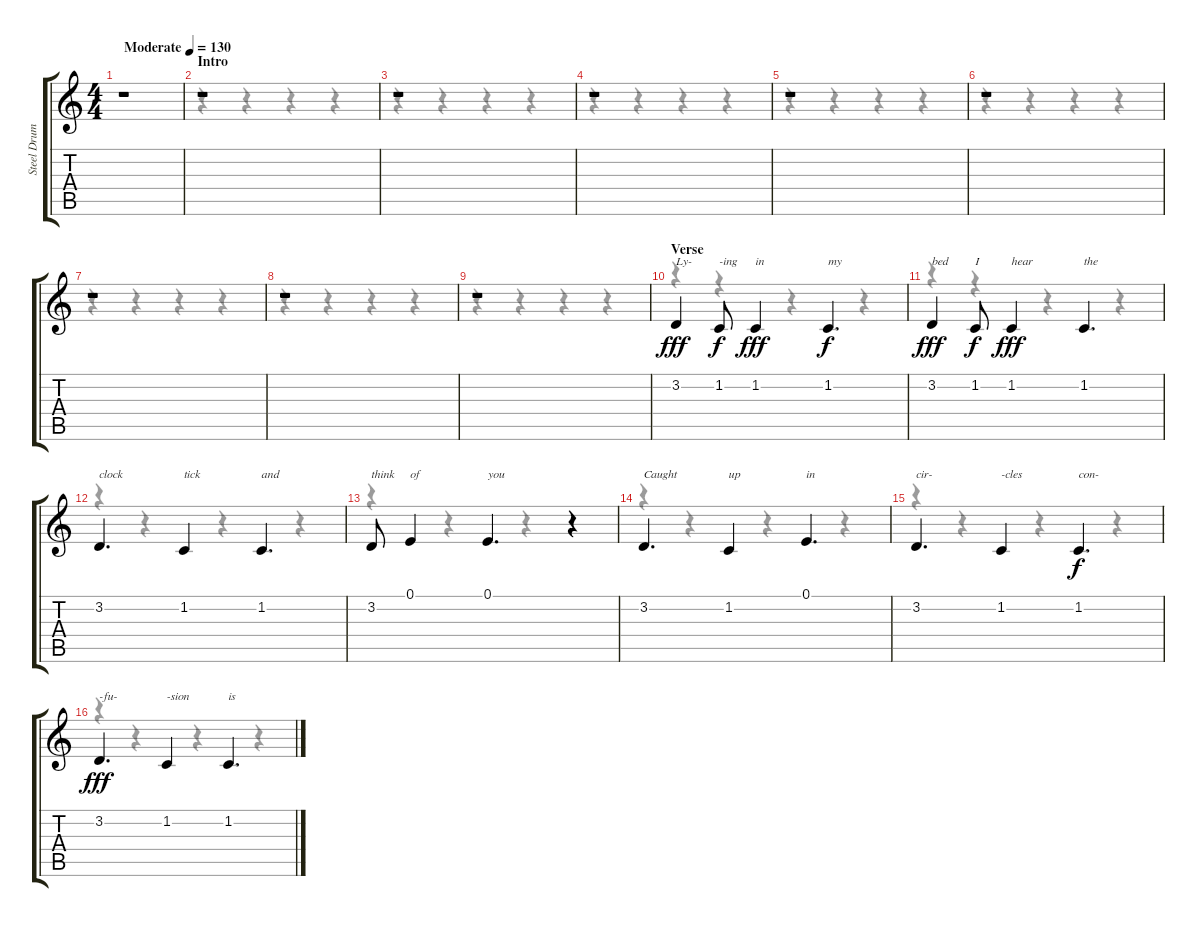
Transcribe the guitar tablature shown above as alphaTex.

\track ("Steel Drums" "Steel Drum") {instrument steeldrums}
\staff {score tabs}
\tuning (E4 B3 G3 D3 A2 E2) {hide}
\voice
\ts (4 4)
\tempo (130 "Moderate")
\clef g2
\ks c
r.1{dy fff instrument steeldrums} |
\section ("" "Intro")
r.1 |
r.1 |
r.1 |
r.1 |
r.1 |
r.1 |
r.1 |
r.1 |
\section ("" "Verse")
3.2.4{txt "Ly-"} 1.2.8{txt "-ing" dy f} 1.2.4{txt "in" dy fff} 1.2.4{d txt "my" dy f} |
3.2.4{txt "bed" dy fff} 1.2.8{txt "I" dy f} 1.2.4{txt "hear" dy fff} 1.2.4{d txt "the"} |
3.2.4{d txt "clock"} 1.2.4{txt "tick"} 1.2.4{d txt "and"} |
3.2.8{txt "think"} 0.1.4{txt "of"} 0.1.4{d txt "you"} r.4 |
3.2.4{d txt "Caught"} 1.2.4{txt "up"} 0.1.4{d txt "in"} |
3.2.4{d txt "cir-"} 1.2.4{txt "-cles"} 1.2.4{d txt "con-" dy f} |
3.2.4{d txt "-fu-" dy fff} 1.2.4{txt "-sion"} 1.2.4{d txt "is"}
\voice
\clef g2
\ottava regular
\simile none
\ks c
|
r.4 r.4 r.4 r.4 |
r.4 r.4 r.4 r.4 |
r.4 r.4 r.4 r.4 |
r.4 r.4 r.4 r.4 |
r.4 r.4 r.4 r.4 |
r.4 r.4 r.4 r.4 |
r.4 r.4 r.4 r.4 |
r.4 r.4 r.4 r.4 |
r.4 r.4 r.4 r.4 |
r.4 r.4 r.4 r.4 |
r.4 r.4 r.4 r.4 |
r.4 r.4 r.4 r.4 |
r.4 r.4 r.4 r.4 |
r.4 r.4 r.4 r.4 |
r.4 r.4 r.4 r.4
